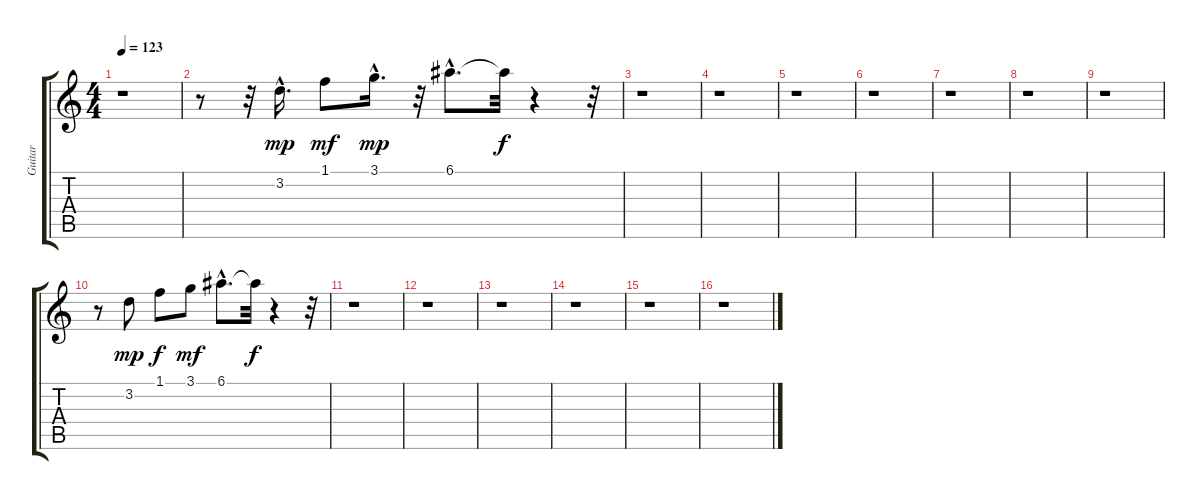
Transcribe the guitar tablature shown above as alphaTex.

\track ("Guitar" "Guitar") {instrument electricguitarclean}
\staff {score tabs}
\tuning (E4 B3 G3 D3 A2 E2) {hide}
\ts (4 4)
\tempo 123
\clef g2
\ks c
r.1{dy f} |
r.8 r.32 3.2{hac}.16{d dy mp instrument electricguitarclean} 1.1.8{dy mf} 3.1{hac}.16{d dy mp} r.32 6.1{hac}.8{d} 6.1{t}.32{dy f} r.4 r.32 |
r.1 |
r.1 |
r.1 |
r.1 |
r.1 |
r.1 |
r.1 |
r.8 3.2.8{dy mp} 1.1.8{dy f} 3.1.8{dy mf} 6.1{hac}.8{d} 6.1{t}.32{dy f} r.4 r.32 |
r.1 |
r.1 |
r.1 |
r.1 |
r.1 |
r.1
